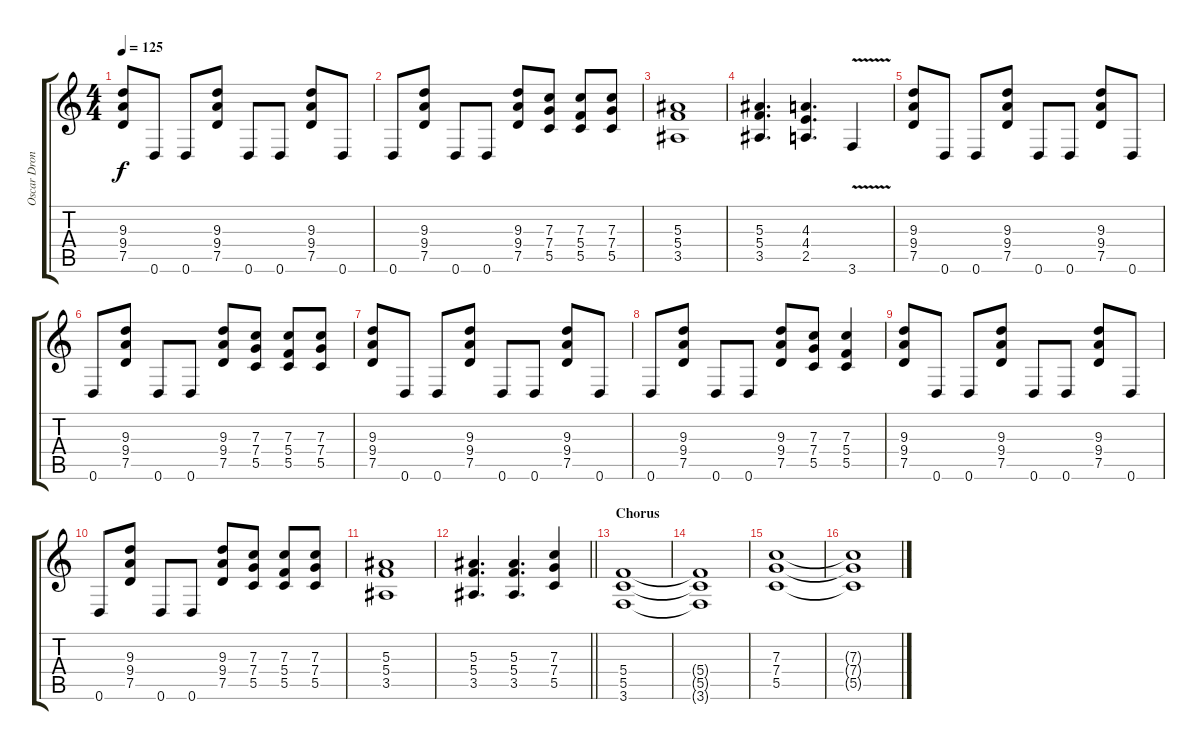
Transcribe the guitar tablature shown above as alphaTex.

\track ("Oscar Dronjak " "Oscar Dron") {instrument overdrivenguitar}
\staff {score tabs}
\tuning (D4 A3 F3 C3 G2 D2) {hide}
\ts (4 4)
\tempo 125
\clef g2
\ks c
(9.3 9.4 7.5).8{dy f} 0.6.8 0.6.8 (9.3 9.4 7.5).8 0.6.8 0.6.8 (9.3 9.4 7.5).8 0.6.8 |
0.6.8 (9.3 9.4 7.5).8 0.6.8 0.6.8 (9.3 9.4 7.5).8 (7.3 7.4 5.5).8 (7.3 5.4 5.5).8 (7.3 7.4 5.5).8 |
(5.3 5.4 3.5).1 |
(5.3 5.4 3.5).4{d} (4.3 4.4 2.5).4{d} 3.6{v}.4 |
(9.3 9.4 7.5).8 0.6.8 0.6.8 (9.3 9.4 7.5).8 0.6.8 0.6.8 (9.3 9.4 7.5).8 0.6.8 |
0.6.8 (9.3 9.4 7.5).8 0.6.8 0.6.8 (9.3 9.4 7.5).8 (7.3 7.4 5.5).8 (7.3 5.4 5.5).8 (7.3 7.4 5.5).8 |
(9.3 9.4 7.5).8 0.6.8 0.6.8 (9.3 9.4 7.5).8 0.6.8 0.6.8 (9.3 9.4 7.5).8 0.6.8 |
0.6.8 (9.3 9.4 7.5).8 0.6.8 0.6.8 (9.3 9.4 7.5).8 (7.3 7.4 5.5).8 (7.3 5.4 5.5).4 |
(9.3 9.4 7.5).8 0.6.8 0.6.8 (9.3 9.4 7.5).8 0.6.8 0.6.8 (9.3 9.4 7.5).8 0.6.8 |
0.6.8 (9.3 9.4 7.5).8 0.6.8 0.6.8 (9.3 9.4 7.5).8 (7.3 7.4 5.5).8 (7.3 5.4 5.5).8 (7.3 7.4 5.5).8 |
(5.3 5.4 3.5).1 |
\barLineRight lightlight
(5.3 5.4 3.5).4{d} (5.3 5.4 3.5).4{d} (7.3 7.4 5.5).4 |
\section ("" "Chorus")
(5.4 5.5 3.6).1 |
(5.4{t} 5.5{t} 3.6{t}).1 |
(7.3 7.4 5.5).1 |
(7.3{t} 7.4{t} 5.5{t}).1
